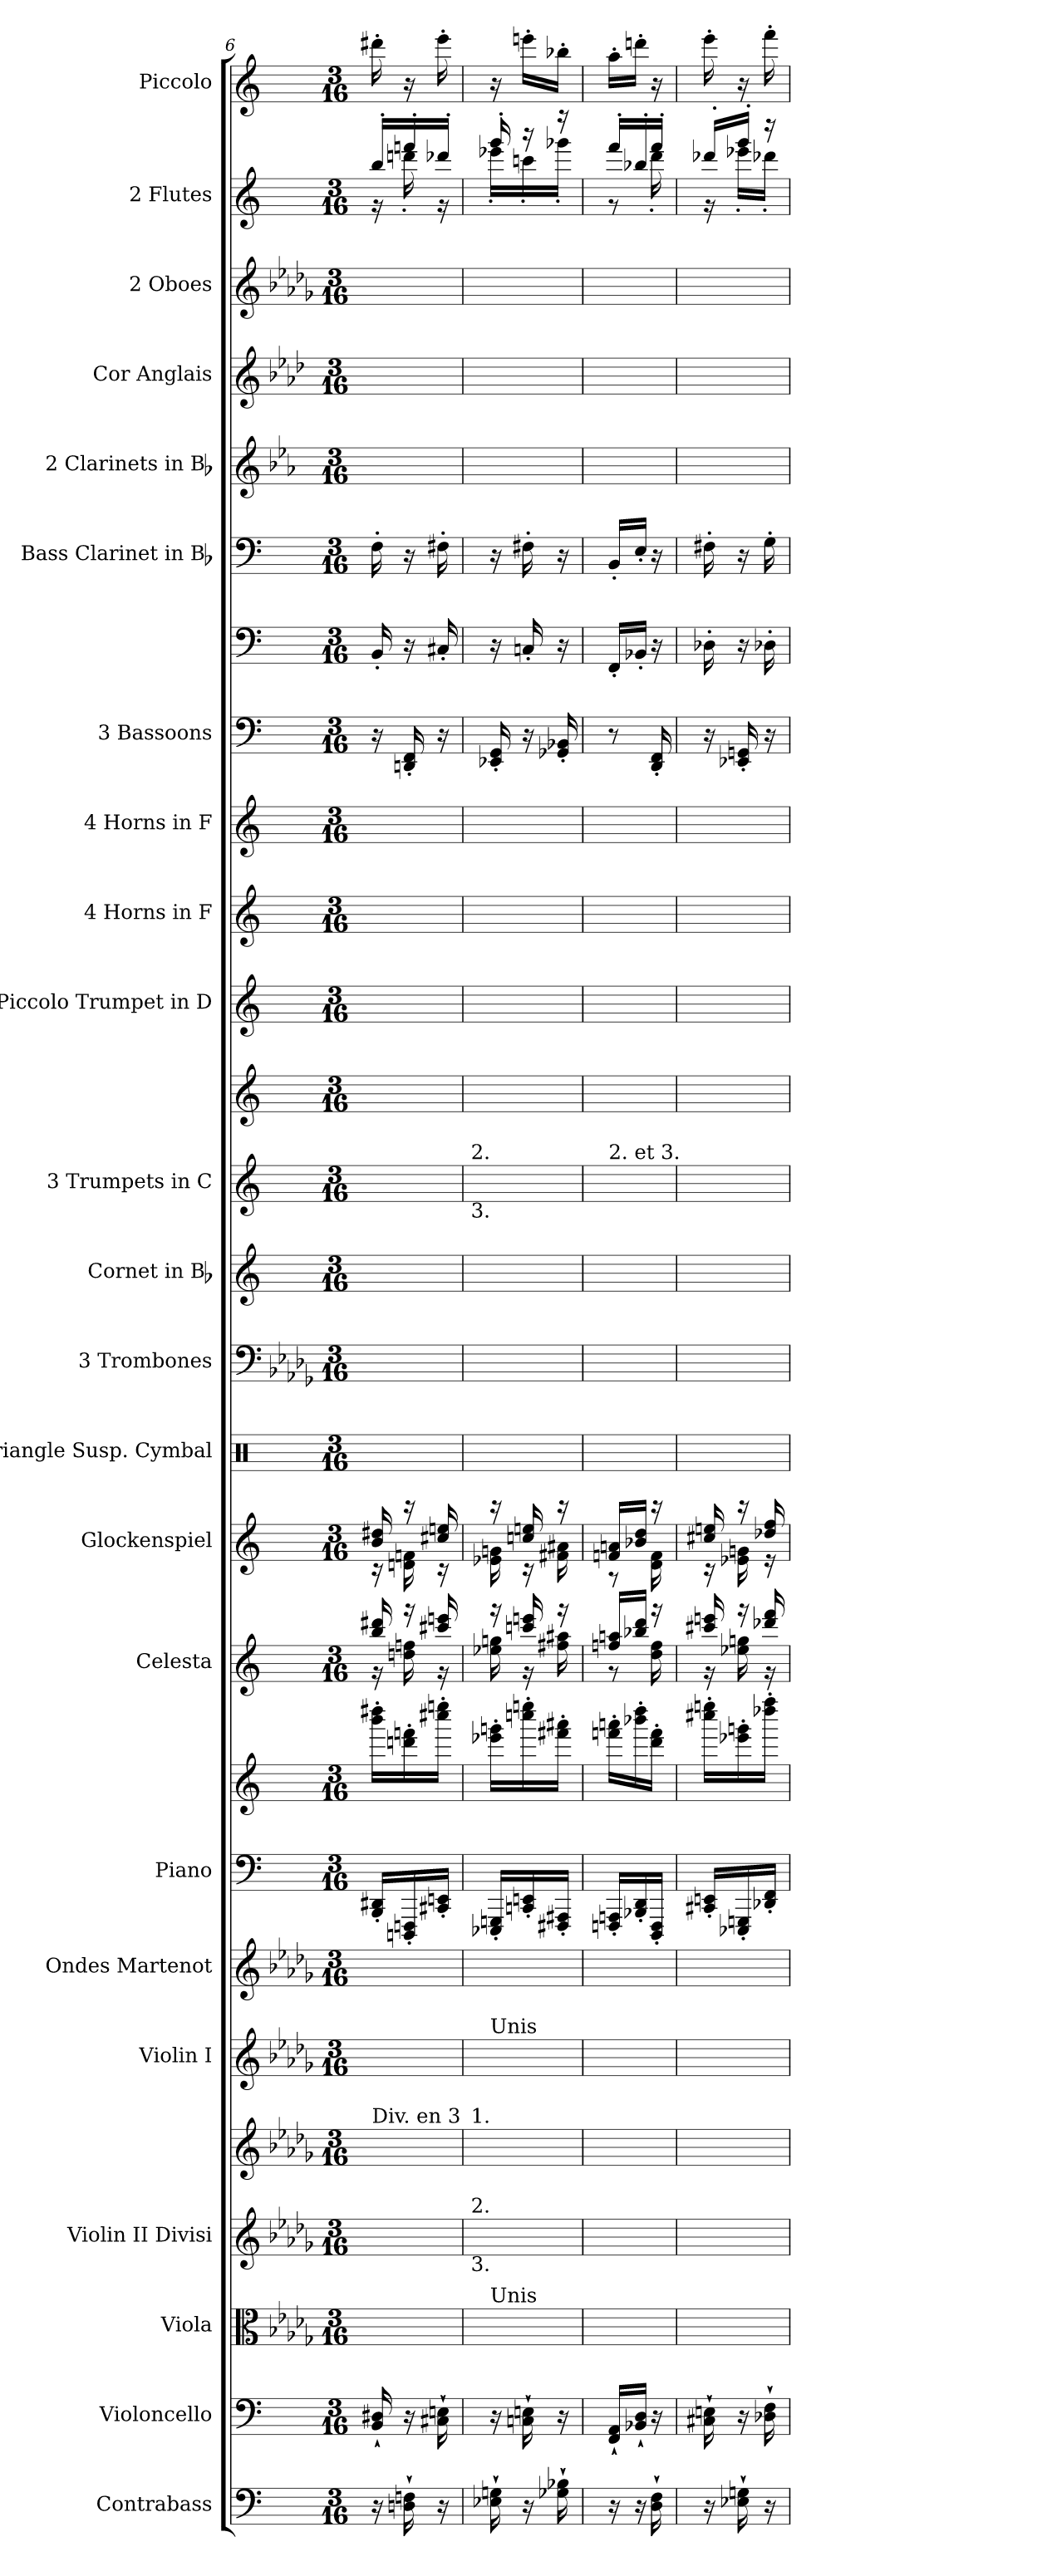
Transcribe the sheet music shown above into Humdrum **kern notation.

**kern	**kern	**kern	**kern	**kern	**kern	**kern	**kern	**kern	**kern	**kern	**kern	**kern	**kern	**kern	**kern	**kern	**kern	**kern	**kern	**kern	**kern	**kern	**kern	**kern	**kern	**kern
*part23	*part22	*part21	*part20	*part20	*part19	*part18	*part17	*part17	*part16	*part15	*part14	*part13	*part12	*part11	*part11	*part10	*part9	*part8	*part7	*part7	*part6	*part5	*part4	*part3	*part2	*part1
*staff27	*staff26	*staff25	*staff24	*staff23	*staff22	*staff21	*staff20	*staff19	*staff18	*staff17	*staff16	*staff15	*staff14	*staff13	*staff12	*staff11	*staff10	*staff9	*staff8	*staff7	*staff6	*staff5	*staff4	*staff3	*staff2	*staff1
*I"Contrabass	*I"Violoncello	*I"Viola	*I"Violin II Divisi	*	*I"Violin I	*I"Ondes Martenot	*I"Piano	*	*I"Celesta	*I"Glockenspiel	*I"Triangle Susp. Cymbal	*I"3 Trombones	*I"Cornet in Bb	*I"3 Trumpets in C	*	*I"Piccolo Trumpet in D	*I"4 Horns in F	*I"4 Horns in F	*I"3 Bassoons	*	*I"Bass Clarinet in Bb	*I"2 Clarinets in Bb	*I"Cor Anglais	*I"2 Oboes	*I"2 Flutes	*I"Piccolo
*I'Cb.	*I'Vc.	*I'Vla.	*I'Vln	*	*I'Vln. I	*I'Onde.	*I'Pno	*	*I'Cel.	*I'Glock.	*	*I'Tbn.	*	*	*	*	*I'Hn.	*I'Hn.	*I'Bsn	*	*I'B. Cl.	*I'Cl.	*I'C. A.	*I'Ob.	*I'Fl.	*I'Picc.
*clefF4	*clefF4	*clefC3	*clefG2	*clefG2	*clefG2	*clefG2	*clefF4	*clefG2	*clefG2	*clefG2	*clefX	*clefF4	*clefG2	*clefG2	*clefG2	*clefG2	*clefG2	*clefG2	*clefF4	*clefF4	*clefF4	*clefG2	*clefG2	*clefG2	*clefG2	*clefG2
*ITrd7c12	*	*	*	*	*	*	*	*	*ITrd-7c-12	*ITrd-14c-24	*	*	*ITrd1c2	*	*	*ITrd-1c-2	*ITrd4c7	*ITrd4c7	*	*	*ITrd1c2	*ITrd1c2	*ITrd4c7	*	*	*ITrd-7c-12
*k[]	*k[]	*k[b-e-a-d-g-]	*k[b-e-a-d-g-]	*k[b-e-a-d-g-]	*k[b-e-a-d-g-]	*k[b-e-a-d-g-]	*k[]	*k[]	*k[]	*k[]	*k[]	*k[b-e-a-d-g-]	*k[b-e-]	*k[]	*k[]	*k[f#c#]	*k[b-]	*k[b-]	*k[]	*k[]	*k[b-e-]	*k[b-e-a-d-g-]	*k[b-e-a-d-g-]	*k[b-e-a-d-g-]	*k[]	*k[]
*C:	*C:	*D-:	*D-:	*D-:	*D-:	*D-:	*C:	*C:	*C:	*C:	*C:	*D-:	*B-:	*C:	*C:	*D:	*F:	*F:	*	*	*	*D-:	*D-:	*D-:	*C:	*C:
*M3/16	*M3/16	*M3/16	*M3/16	*M3/16	*M3/16	*M3/16	*M3/16	*M3/16	*M3/16	*M3/16	*M3/16	*M3/16	*M3/16	*M3/16	*M3/16	*M3/16	*M3/16	*M3/16	*M3/16	*M3/16	*M3/16	*M3/16	*M3/16	*M3/16	*M3/16	*M3/16
=6	=6	=6	=6	=6	=6	=6	=6	=6	=6	=6	=6	=6	=6	=6	=6	=6	=6	=6	=6	=6	=6	=6	=6	=6	=6	=6
*	*	*	*	*	*	*	*	*	*^	*^	*	*	*	*	*	*	*	*	*	*	*	*	*	*	*^	*
16r	16BB` 16D#X`	16%3ryy	16%3ryy	16%3ryy	16%3ryy	16%3ryy	16BBB' 16DD#X'LL	16bbb' 16dddd#X'LL	16bbb 16dddd#X	16r	16bbb 16dddd#X	16rc	8.ryy	8.ryy	16%3ryy	8.ryy	8.ryy	16%3ryy	8.ryy	8.ryy	16r	16BB'	16E-'	8.ryy	8.ryy	8.ryy	16bb'LL	16r	16dddd#X'
16DDn` 16FFn`	16r	.	.	.	.	.	16DDDn' 16FFFn'	16dddn' 16fffn'	16rggg	16dddn 16fffn	16rccc	16dddn 16fffn	.	.	.	.	.	.	.	.	16DDn' 16FF'	16r	16r	.	.	.	16fffn'	16dddn'	16r
16r	16C#X` 16En`	.	.	.	.	.	16CC#X' 16EEn'JJ	16cccc#X' 16eeeen'JJ	16cccc#X 16eeeen	16r	16cccc#X 16eeeen	16rc	.	.	.	.	.	.	.	.	16r	16C#X'	16En'	.	.	.	16ddd-X'JJ	16r	16eeee'
!	!	!	!	!LO:TX:a:rj:t=Div. en 3	!	!	!	!	!	!	!	!	!	!	!	!	!	!	!	!	!	!	!	!	!	!	!	!	!
=7	=7	=7	=7	=7	=7	=7	=7	=7	=7	=7	=7	=7	=7	=7	=7	=7	=7	=7	=7	=7	=7	=7	=7	=7	=7	=7	=7	=7	=7
!	!	!	!	!	!	!	!	!	!	!	!	!	!	!	!	!LO:TX:a:rj:t=2.	!	!	!	!	!	!	!	!	!	!	!	!	!
!	!	!	!	!	!	!	!	!	!	!	!	!	!	!	!	!LO:TX:b:rj:t=3.	!	!	!	!	!	!	!	!	!	!	!	!	!
!	!	!	!	!	!LO:TX:a:t=Unis	!	!	!	!	!	!	!	!	!	!	!	!	!	!	!	!	!	!	!	!	!	!	!	!
!	!	!	!	!LO:TX:a:rj:t=1.	!	!	!	!	!	!	!	!	!	!	!	!	!	!	!	!	!	!	!	!	!	!	!	!	!
!	!	!	!LO:TX:a:rj:t=2.	!	!	!	!	!	!	!	!	!	!	!	!	!	!	!	!	!	!	!	!	!	!	!	!	!	!
!	!	!	!LO:TX:b:rj:t=3.	!	!	!	!	!	!	!	!	!	!	!	!	!	!	!	!	!	!	!	!	!	!	!	!	!	!
!	!	!LO:TX:a:t=Unis	!	!	!	!	!	!	!	!	!	!	!	!	!	!	!	!	!	!	!	!	!	!	!	!	!	!	!
16EE-X` 16GGn`	16r	16ryy	16ryy	16ryy	16ryy	16ryy	16EEE-X' 16GGGn'LL	16eee-X' 16gggn'LL	16rggg	16eee-X 16gggn	16rccc	16eee-X 16gggn	8.ryy	16ryy	16ryy	8.ryy	16%3ryy	16ryy	16ryy	16ryy	16EE-X' 16GG'	16r	16r	16ryy	16ryy	16ryy	16ggg'	16eee-X'LL	16r
16r	16Cn` 16En`	16ryy	16ryy	16ryy	16ryy	16ryy	16CCn' 16EEn'	16ccccn' 16eeeen'	16ccccn 16eeeen	16r	16ccccn 16eeeen	16rc	.	16ryy	16ryy	.	.	16ryy	16ryy	16ryy	16r	16Cn'	16En'	16ryy	16ryy	16ryy	16r	16cccn'	16eeeen'LL
16GG-X` 16BB-X`	16r	16ryy	16ryy	16ryy	16ryy	16ryy	16FFF#X' 16AAA#X'JJ	16fff#X' 16aaa#X'JJ	16rggg	16fff#X 16aaa#X	16rccc	16fff#X 16aaa#X	.	16ryy	16ryy	.	.	16ryy	16ryy	16ryy	16GG-X' 16BB-X'	16r	16r	16ryy	16ryy	16ryy	16r	16ggg-X'JJ	16bbb-X'JJ
=8	=8	=8	=8	=8	=8	=8	=8	=8	=8	=8	=8	=8	=8	=8	=8	=8	=8	=8	=8	=8	=8	=8	=8	=8	=8	=8	=8	=8	=8
!	!	!	!	!	!	!	!	!	!	!	!	!	!	!	!	!LO:TX:a:t=2. et 3.	!	!	!	!	!	!	!	!	!	!	!	!	!
16r	16FF` 16AA`LL	8ryy	8ryy	8ryy	8ryy	8ryy	16FFFn' 16AAAn'LL	16fffn' 16aaan'LL	16fffn 16aaanLL	8r	16fffn 16aaanLL	8rA	8.ryy	8ryy	8ryy	8ryy	16%3ryy	8ryy	8ryy	8ryy	8r	16FF'LL	16AA'LL	8ryy	8ryy	8.ryy	16fff'LL	8r	16aaa'LL
16r	16BB-X` 16D`JJ	.	.	.	.	.	16BBB-X' 16DD'	16bbb-X' 16dddd'	16bbb-X 16ddddJJ	.	16bbb-X 16ddddJJ	.	.	.	.	.	.	.	.	.	.	16BB-X'JJ	16D'JJ	.	.	.	16bb-X'	.	16ddddn'JJ
16DD` 16FF`	16r	16ryy	16ryy	16ryy	16ryy	16ryy	16DDD' 16FFF'JJ	16ddd' 16fff'JJ	16rggg	16ddd 16fff	16rccc	16ddd 16fff	.	16ryy	16ryy	16ryy	.	16ryy	16ryy	16ryy	16DD' 16FF'	16r	16r	16ryy	16ryy	.	16fff'JJ	16ddd'	16r
=9	=9	=9	=9	=9	=9	=9	=9	=9	=9	=9	=9	=9	=9	=9	=9	=9	=9	=9	=9	=9	=9	=9	=9	=9	=9	=9	=9	=9	=9
16r	16C#X` 16En`	16ryy	8.ryy	16ryy	16ryy	16ryy	16CC#X' 16EEn'LL	16cccc#X' 16eeeen'LL	16cccc#X 16eeeen	16r	16cccc#X 16eeeen	16rc	8.ryy	16ryy	16ryy	16ryy	16%3ryy	16ryy	16ryy	16ryy	16r	16D-X'	16En'	16ryy	16ryy	16ryy	16ddd-X'LL	16r	16eeee'
16EE-X` 16GGn`	16r	8ryy	.	8ryy	8ryy	8ryy	16EEE-X' 16GGGn'	16eee-X' 16gggn'	16rggg	16eee-X 16gggn	16rccc	16eee-X 16gggn	.	8ryy	8ryy	8ryy	.	8ryy	8ryy	8ryy	16EE-X' 16GGn'	16r	16r	8ryy	8ryy	8ryy	16ggg'JJ	16eee-X'LL	16r
16r	16D-X` 16F`	.	.	.	.	.	16DD-X' 16FF'JJ	16dddd-X' 16ffff'JJ	16dddd-X 16ffff	16r	16dddd-X 16ffff	16r	.	.	.	.	.	.	.	.	16r	16D-X'	16F'	.	.	.	16r	16ddd-X'JJ	16ffff'
*	*	*	*	*	*	*	*	*	*v	*v	*	*	*	*	*	*	*	*	*	*	*	*	*	*	*	*	*v	*v	*
*	*	*	*	*	*	*	*	*	*	*v	*v	*	*	*	*	*	*	*	*	*	*	*	*	*	*	*	*
=	=	=	=	=	=	=	=	=	=	=	=	=	=	=	=	=	=	=	=	=	=	=	=	=	=	=
*-	*-	*-	*-	*-	*-	*-	*-	*-	*-	*-	*-	*-	*-	*-	*-	*-	*-	*-	*-	*-	*-	*-	*-	*-	*-	*-
